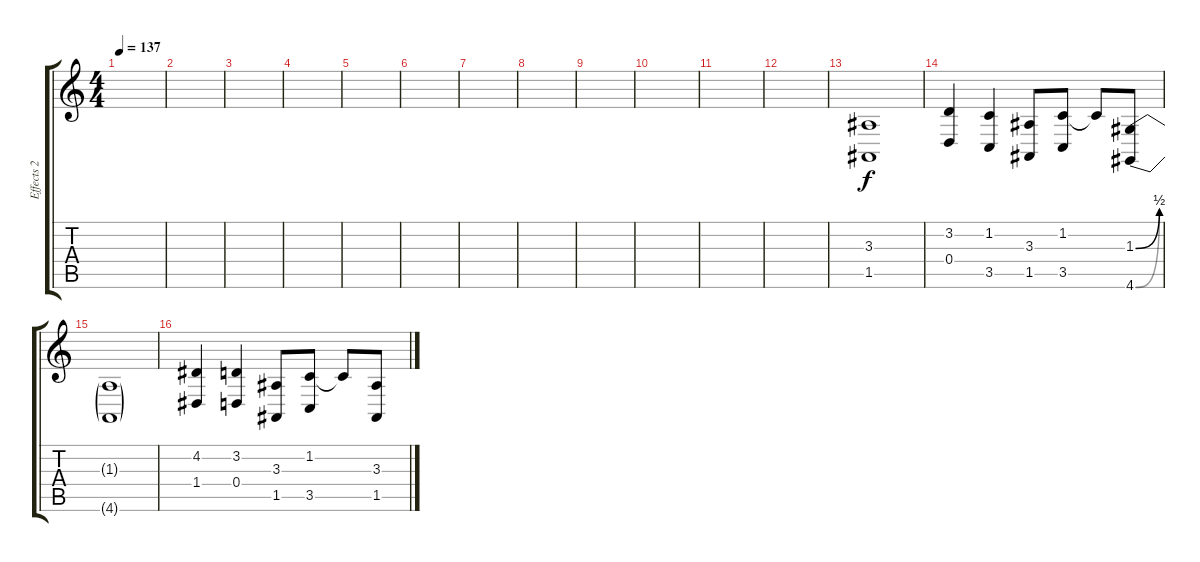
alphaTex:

\track ("Effects 2" "Effects 2") {instrument mutedtrumpet}
\staff {score tabs}
\tuning (E4 B3 G3 D3 A2 E2) {hide}
\ts (4 4)
\tempo 137
\clef g2
\ks c
|
|
|
|
|
|
|
|
|
|
|
|
(3.3 1.5).1{dy f} |
(3.2 0.4).4 (1.2 3.5).4 (3.3 1.5).8 (1.2 3.5).8 1.2{t}.8 (1.3{be (bend 0 0 60 2)} 4.6{be (bend 0 0 60 2)}).8 |
(1.3{t} 4.6{t}).1 |
(4.2 1.4).4 (3.2 0.4).4 (3.3 1.5).8 (1.2 3.5).8 1.2{t}.8 (3.3 1.5).8
